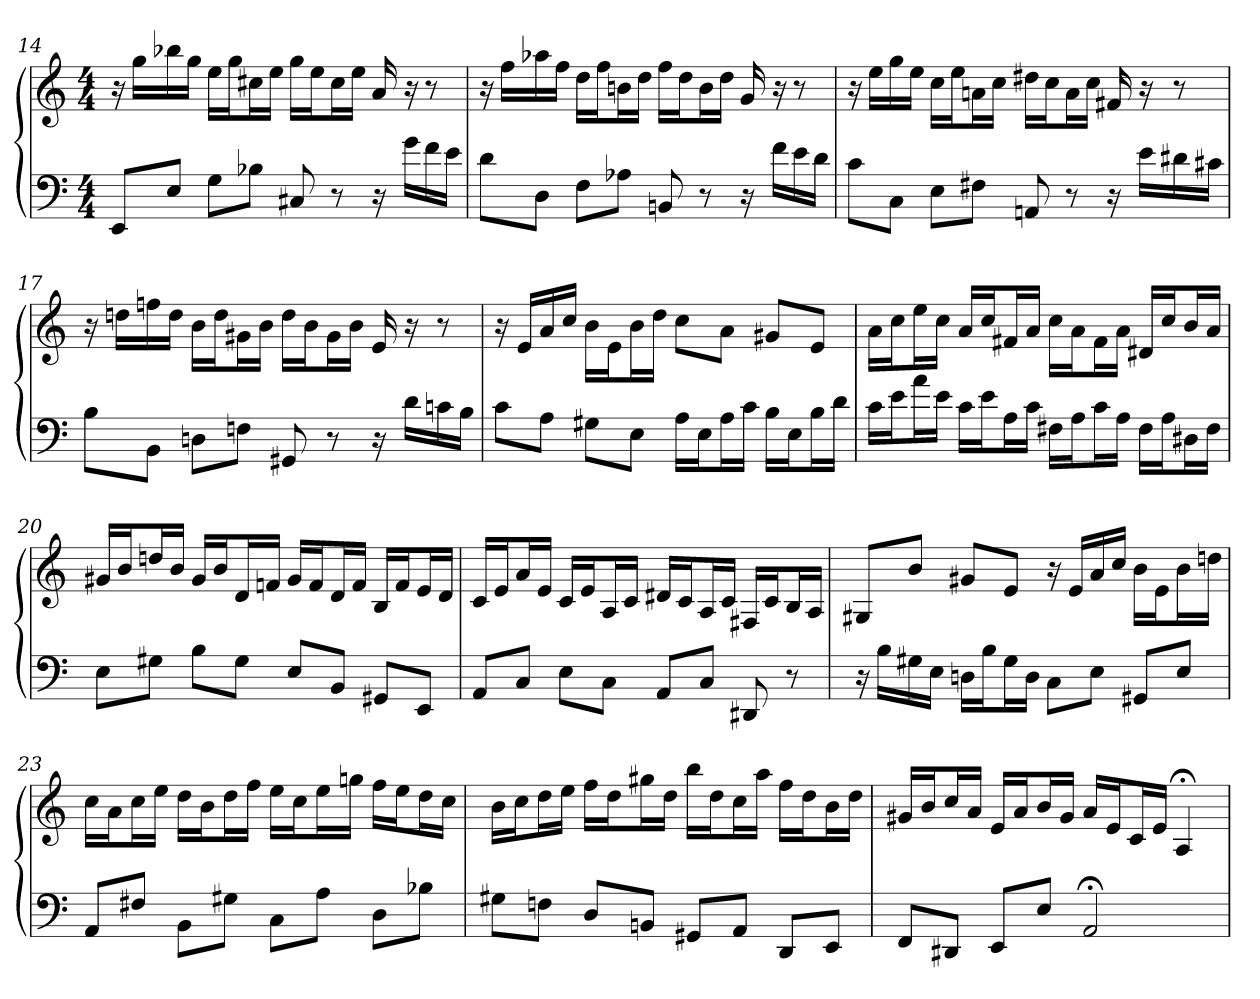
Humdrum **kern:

**kern	**kern
*part2	*part1
*staff2	*staff1
*clefF4	*clefG2
*k[]	*k[]
*a:	*a:
*M4/4	*M4/4
=14	=14
8EE/L	16r
.	16gg\LL
8E/J	16bb-X\
.	16gg\JJ
8G\L	16ee\LL
.	16gg\J
8B-X\J	16cc#X\L
.	16ee\JJ
8C#X	16gg\LL
.	16ee\J
8r	16cc#\L
.	16ee\JJ
16r	16a
16g\LL	16r
16f\	8r
16e\JJ	.
=15	=15
8d\L	16r
.	16ff\LL
8D\J	16aa-X\
.	16ff\JJ
8F\L	16dd\LL
.	16ff\J
8A-X\J	16bn\L
.	16dd\JJ
8BBn	16ff\LL
.	16dd\J
8r	16b\L
.	16dd\JJ
16r	16g
16f\LL	16r
16e\	8r
16d\JJ	.
=16	=16
8c\L	16r
.	16ee\LL
8C\J	16gg\
.	16ee\JJ
8E\L	16cc\LL
.	16ee\J
8F#X\J	16an\L
.	16cc\JJ
8AAn	16dd#X\LL
.	16cc\J
8r	16a\L
.	16cc\JJ
16r	16f#X
16e\LL	16r
16d#X\	8r
16c#X\JJ	.
=17	=17
8B\L	16r
.	16ddn\LL
8BB\J	16ffn\
.	16dd\JJ
8Dn\L	16b\LL
.	16dd\J
8Fn\J	16g#X\L
.	16b\JJ
8GG#X	16dd\LL
.	16b\J
8r	16g#\L
.	16b\JJ
16r	16e
16d\LL	16r
16cn\	8r
16B\JJ	.
=18	=18
8c\L	16r
.	16e/LL
8A\J	16a/
.	16cc/JJ
8G#X\L	16b\LL
.	16e\J
8E\J	16b\L
.	16dd\JJ
16A\LL	8cc\L
16E\J	.
16A\L	8a\J
16c\JJ	.
16B\LL	8g#X/L
16E\J	.
16B\L	8e/J
16d\JJ	.
=19	=19
16c\LL	16a\LL
16e\J	16cc\J
16a\L	16ee\L
16e\JJ	16cc\JJ
16c\LL	16a/LL
16e\J	16cc/J
16A\L	16f#X/L
16c\JJ	16a/JJ
16F#X\LL	16cc\LL
16A\J	16a\J
16c\L	16f#\L
16A\JJ	16a\JJ
16F#\LL	16d#X/LL
16A\J	16cc/J
16D#X\L	16b/L
16F#\JJ	16a/JJ
=20	=20
8E\L	16g#X/LL
.	16b/J
8G#X\J	16ddn/L
.	16b/JJ
8B\L	16g#/LL
.	16b/J
8G#\J	16d/L
.	16fn/JJ
8E/L	16g#/LL
.	16f/J
8BB/J	16d/L
.	16f/JJ
8GG#/L	16B/LL
.	16f/J
8EE/J	16e/L
.	16d/JJ
=21	=21
8AA/L	16c/LL
.	16e/J
8C/J	16a/L
.	16e/JJ
8E\L	16c/LL
.	16e/J
8C\J	16A/L
.	16c/JJ
8AA/L	16d#X/LL
.	16c/J
8C/J	16A/L
.	16c/JJ
8DD#X	16F#X/LL
.	16c/J
8r	16B/L
.	16A/JJ
=22	=22
16r	8G#X/L
16B\LL	.
16G#X\	8b/J
16E\JJ	.
16Dn\LL	8g#/L
16B\J	.
16G#\L	8e/J
16D\JJ	.
8C\L	16r
.	16e/LL
8E\J	16a/
.	16cc/JJ
8GG#/L	16b\LL
.	16e\J
8E/J	16b\L
.	16ddn\JJ
=23	=23
8AA/L	16cc\LL
.	16a\J
8F#X/J	16cc\L
.	16ee\JJ
8BB\L	16dd\LL
.	16b\J
8G#X\J	16dd\L
.	16ff\JJ
8C\L	16ee\LL
.	16cc\J
8A\J	16ee\L
.	16ggn\JJ
8D\L	16ff\LL
.	16ee\J
8B-X\J	16dd\L
.	16cc\JJ
=24	=24
8G#X\L	16b\LL
.	16cc\J
8Fn\J	16dd\L
.	16ee\JJ
8D/L	16ff\LL
.	16dd\J
8BBn/J	16gg#X\L
.	16dd\JJ
8GG#/L	16bb\LL
.	16dd\J
8AA/J	16cc\L
.	16aa\JJ
8DD/L	16ff\LL
.	16dd\J
8EE/J	16b\L
.	16dd\JJ
=25	=25
8FF/L	16g#X/LL
.	16b/J
8DD#X/J	16cc/L
.	16a/JJ
8EE/L	16e/LL
.	16a/J
8E/J	16b/L
.	16g#/JJ
2AA;<	16a/LL
.	16e/J
.	16c/L
.	16e/JJ
.	4A;<
=	=
*-	*-
